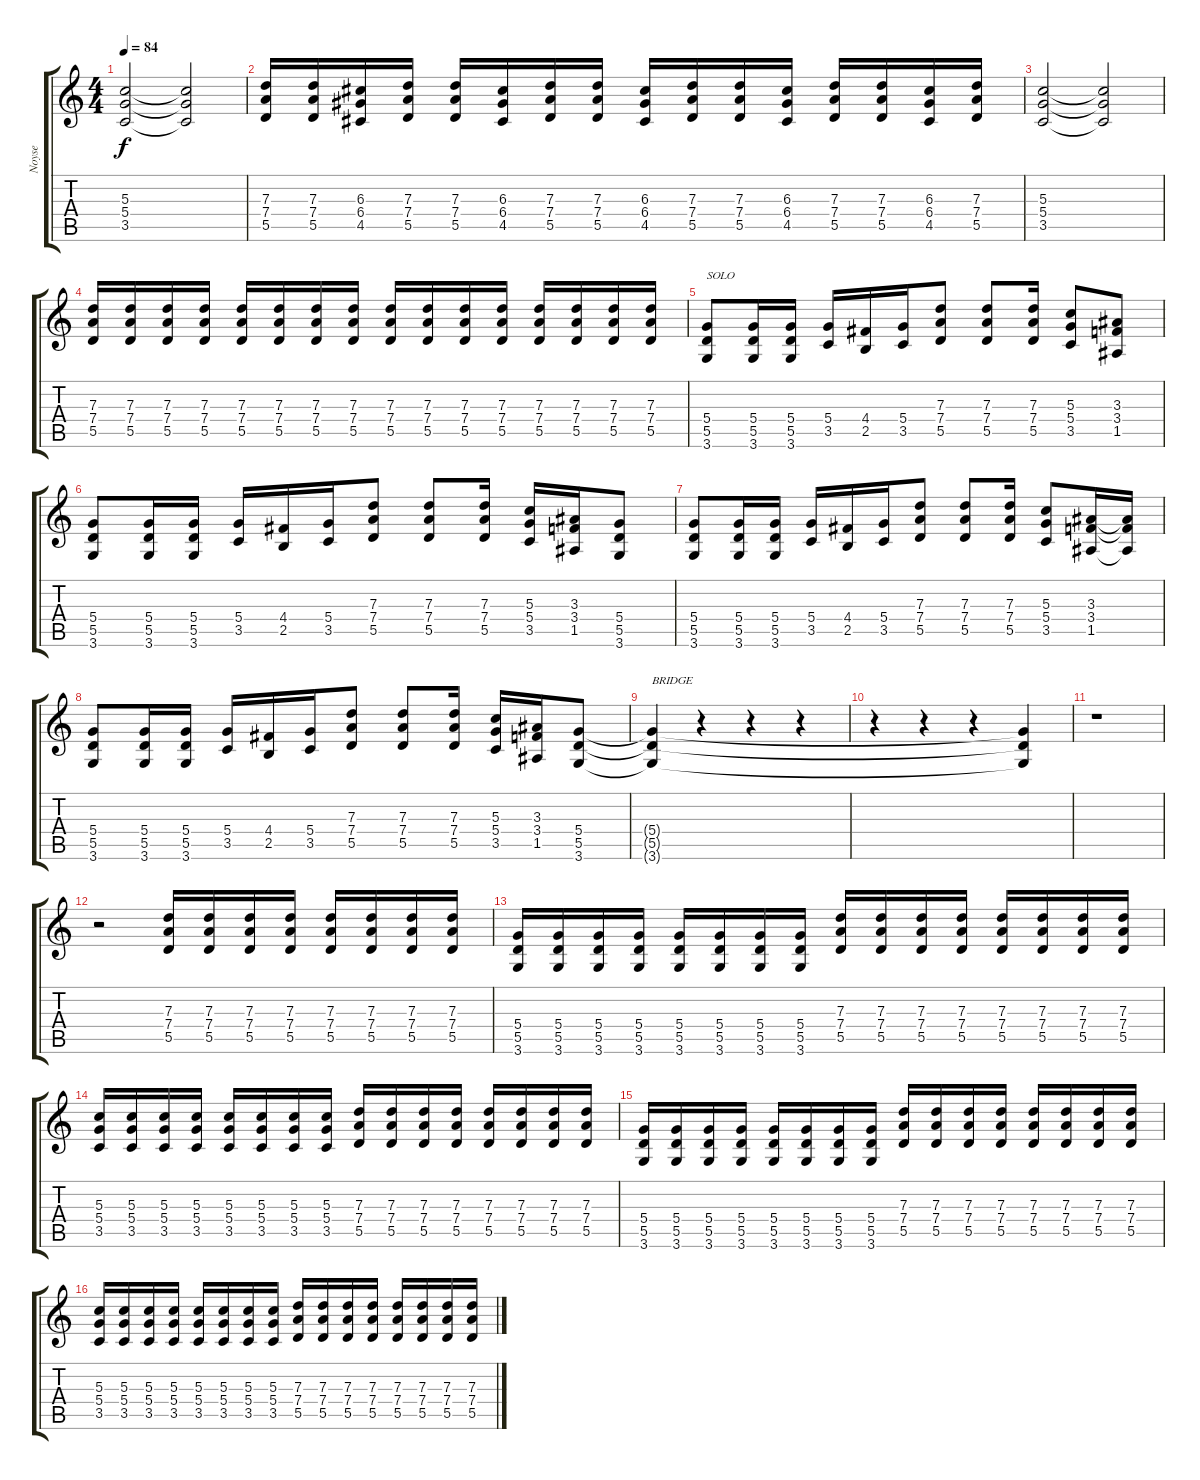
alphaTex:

\track ("Noyse" "Noyse") {instrument distortionguitar}
\staff {score tabs}
\tuning (E4 B3 G3 D3 A2 E2) {hide}
\ts (4 4)
\tempo 84
\clef g2
\ks c
(5.3 5.4 3.5).2{dy f} (5.3{t} 5.4{t} 3.5{t}).2 |
(7.3 7.4 5.5).16 (7.3 7.4 5.5).16 (6.3 6.4 4.5).16 (7.3 7.4 5.5).16 (7.3 7.4 5.5).16 (6.3 6.4 4.5).16 (7.3 7.4 5.5).16 (7.3 7.4 5.5).16 (6.3 6.4 4.5).16 (7.3 7.4 5.5).16 (7.3 7.4 5.5).16 (6.3 6.4 4.5).16 (7.3 7.4 5.5).16 (7.3 7.4 5.5).16 (6.3 6.4 4.5).16 (7.3 7.4 5.5).16 |
(5.3 5.4 3.5).2 (5.3{t} 5.4{t} 3.5{t}).2 |
(7.3 7.4 5.5).16 (7.3 7.4 5.5).16 (7.3 7.4 5.5).16 (7.3 7.4 5.5).16 (7.3 7.4 5.5).16 (7.3 7.4 5.5).16 (7.3 7.4 5.5).16 (7.3 7.4 5.5).16 (7.3 7.4 5.5).16 (7.3 7.4 5.5).16 (7.3 7.4 5.5).16 (7.3 7.4 5.5).16 (7.3 7.4 5.5).16 (7.3 7.4 5.5).16 (7.3 7.4 5.5).16 (7.3 7.4 5.5).16 |
(5.4 5.5 3.6).8{txt "SOLO"} (5.4 5.5 3.6).16 (5.4 5.5 3.6).16 (5.4 3.5).16 (4.4 2.5).16 (5.4 3.5).16 (7.3 7.4 5.5).8 (7.3 7.4 5.5).8 (7.3 7.4 5.5).16 (5.3 5.4 3.5).8 (3.3 3.4 1.5).8 |
(5.4 5.5 3.6).8 (5.4 5.5 3.6).16 (5.4 5.5 3.6).16 (5.4 3.5).16 (4.4 2.5).16 (5.4 3.5).16 (7.3 7.4 5.5).8 (7.3 7.4 5.5).8 (7.3 7.4 5.5).16 (5.3 5.4 3.5).16 (3.3 3.4 1.5).16 (5.4 5.5 3.6).8 |
(5.4 5.5 3.6).8 (5.4 5.5 3.6).16 (5.4 5.5 3.6).16 (5.4 3.5).16 (4.4 2.5).16 (5.4 3.5).16 (7.3 7.4 5.5).8 (7.3 7.4 5.5).8 (7.3 7.4 5.5).16 (5.3 5.4 3.5).8 (3.3 3.4 1.5).16 (3.3{t} 3.4{t} 1.5{t}).16 |
(5.4 5.5 3.6).8 (5.4 5.5 3.6).16 (5.4 5.5 3.6).16 (5.4 3.5).16 (4.4 2.5).16 (5.4 3.5).16 (7.3 7.4 5.5).8 (7.3 7.4 5.5).8 (7.3 7.4 5.5).16 (5.3 5.4 3.5).16 (3.3 3.4 1.5).16 (5.4 5.5 3.6).8 |
(5.4{t} 5.5{t} 3.6{t}).4{txt "BRIDGE"} r.4{volume 10} r.4{volume 8} r.4{volume 6} |
r.4{volume 4} r.4{volume 2} r.4 (5.4{t} 5.5{t} 3.6{t}).4 |
r.1 |
r.2{volume 12} (7.3 7.4 5.5).16 (7.3 7.4 5.5).16 (7.3 7.4 5.5).16 (7.3 7.4 5.5).16 (7.3 7.4 5.5).16 (7.3 7.4 5.5).16 (7.3 7.4 5.5).16 (7.3 7.4 5.5).16 |
(5.4 5.5 3.6).16 (5.4 5.5 3.6).16 (5.4 5.5 3.6).16 (5.4 5.5 3.6).16 (5.4 5.5 3.6).16 (5.4 5.5 3.6).16 (5.4 5.5 3.6).16 (5.4 5.5 3.6).16 (7.3 7.4 5.5).16 (7.3 7.4 5.5).16 (7.3 7.4 5.5).16 (7.3 7.4 5.5).16 (7.3 7.4 5.5).16 (7.3 7.4 5.5).16 (7.3 7.4 5.5).16 (7.3 7.4 5.5).16 |
(5.3 5.4 3.5).16 (5.3 5.4 3.5).16 (5.3 5.4 3.5).16 (5.3 5.4 3.5).16 (5.3 5.4 3.5).16 (5.3 5.4 3.5).16 (5.3 5.4 3.5).16 (5.3 5.4 3.5).16 (7.3 7.4 5.5).16 (7.3 7.4 5.5).16 (7.3 7.4 5.5).16 (7.3 7.4 5.5).16 (7.3 7.4 5.5).16 (7.3 7.4 5.5).16 (7.3 7.4 5.5).16 (7.3 7.4 5.5).16 |
(5.4 5.5 3.6).16 (5.4 5.5 3.6).16 (5.4 5.5 3.6).16 (5.4 5.5 3.6).16 (5.4 5.5 3.6).16 (5.4 5.5 3.6).16 (5.4 5.5 3.6).16 (5.4 5.5 3.6).16 (7.3 7.4 5.5).16 (7.3 7.4 5.5).16 (7.3 7.4 5.5).16 (7.3 7.4 5.5).16 (7.3 7.4 5.5).16 (7.3 7.4 5.5).16 (7.3 7.4 5.5).16 (7.3 7.4 5.5).16 |
(5.3 5.4 3.5).16 (5.3 5.4 3.5).16 (5.3 5.4 3.5).16 (5.3 5.4 3.5).16 (5.3 5.4 3.5).16 (5.3 5.4 3.5).16 (5.3 5.4 3.5).16 (5.3 5.4 3.5).16 (7.3 7.4 5.5).16 (7.3 7.4 5.5).16 (7.3 7.4 5.5).16 (7.3 7.4 5.5).16 (7.3 7.4 5.5).16 (7.3 7.4 5.5).16 (7.3 7.4 5.5).16 (7.3 7.4 5.5).16
